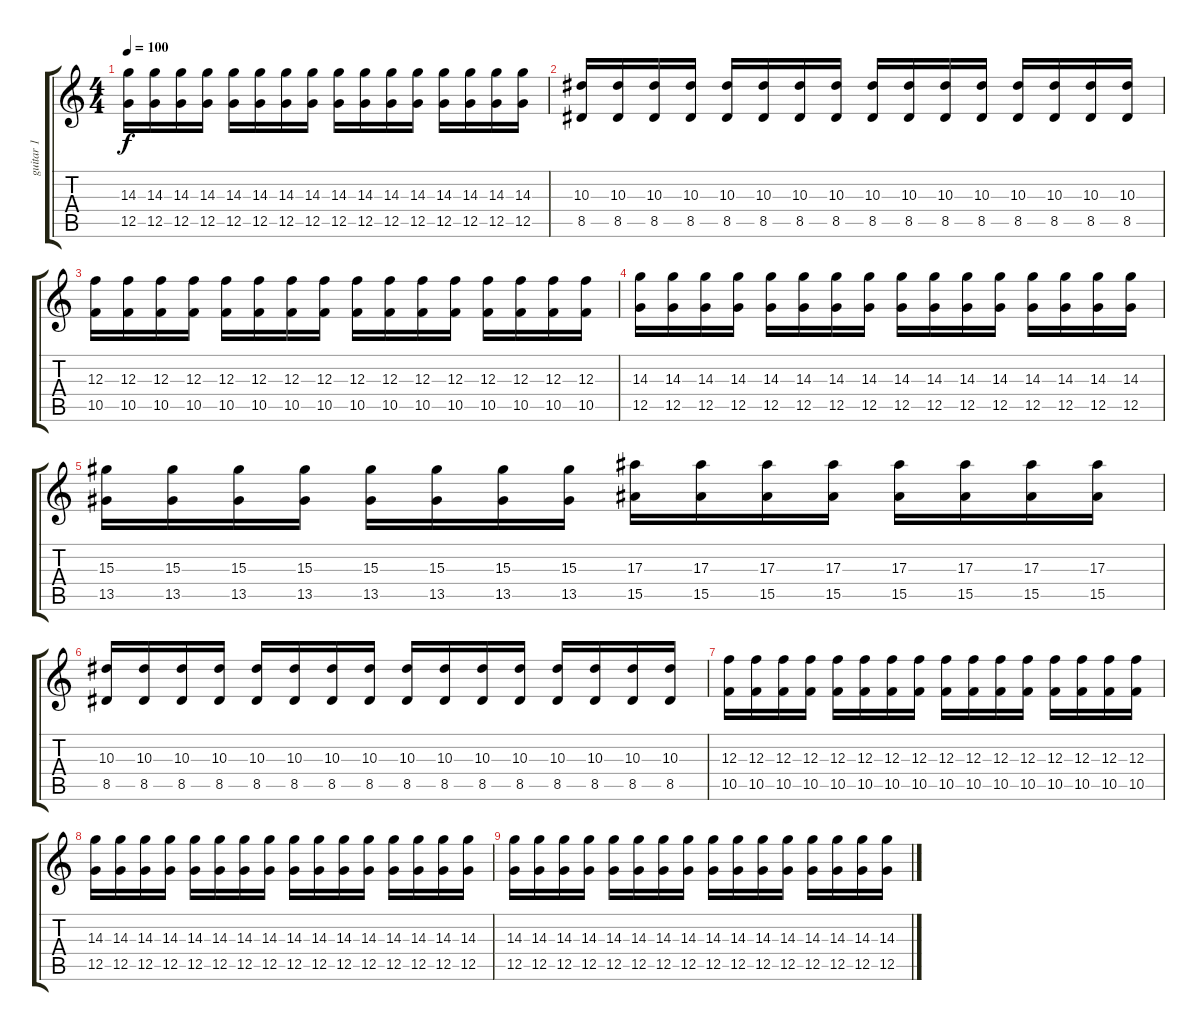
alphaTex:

\track ("guitar 1" "guitar 1") {instrument distortionguitar}
\staff {score tabs}
\tuning (D4 A3 F3 C3 G2 C2) {hide}
\ts (4 4)
\tempo 100
\clef g2
\ks c
(14.3 12.5).16{dy f} (14.3 12.5).16 (14.3 12.5).16 (14.3 12.5).16 (14.3 12.5).16 (14.3 12.5).16 (14.3 12.5).16 (14.3 12.5).16 (14.3 12.5).16 (14.3 12.5).16 (14.3 12.5).16 (14.3 12.5).16 (14.3 12.5).16 (14.3 12.5).16 (14.3 12.5).16 (14.3 12.5).16 |
(10.3 8.5).16 (10.3 8.5).16 (10.3 8.5).16 (10.3 8.5).16 (10.3 8.5).16 (10.3 8.5).16 (10.3 8.5).16 (10.3 8.5).16 (10.3 8.5).16 (10.3 8.5).16 (10.3 8.5).16 (10.3 8.5).16 (10.3 8.5).16 (10.3 8.5).16 (10.3 8.5).16 (10.3 8.5).16 |
(12.3 10.5).16 (12.3 10.5).16 (12.3 10.5).16 (12.3 10.5).16 (12.3 10.5).16 (12.3 10.5).16 (12.3 10.5).16 (12.3 10.5).16 (12.3 10.5).16 (12.3 10.5).16 (12.3 10.5).16 (12.3 10.5).16 (12.3 10.5).16 (12.3 10.5).16 (12.3 10.5).16 (12.3 10.5).16 |
(14.3 12.5).16 (14.3 12.5).16 (14.3 12.5).16 (14.3 12.5).16 (14.3 12.5).16 (14.3 12.5).16 (14.3 12.5).16 (14.3 12.5).16 (14.3 12.5).16 (14.3 12.5).16 (14.3 12.5).16 (14.3 12.5).16 (14.3 12.5).16 (14.3 12.5).16 (14.3 12.5).16 (14.3 12.5).16 |
(15.3 13.5).16 (15.3 13.5).16 (15.3 13.5).16 (15.3 13.5).16 (15.3 13.5).16 (15.3 13.5).16 (15.3 13.5).16 (15.3 13.5).16 (17.3 15.5).16 (17.3 15.5).16 (17.3 15.5).16 (17.3 15.5).16 (17.3 15.5).16 (17.3 15.5).16 (17.3 15.5).16 (17.3 15.5).16 |
(10.3 8.5).16 (10.3 8.5).16 (10.3 8.5).16 (10.3 8.5).16 (10.3 8.5).16 (10.3 8.5).16 (10.3 8.5).16 (10.3 8.5).16 (10.3 8.5).16 (10.3 8.5).16 (10.3 8.5).16 (10.3 8.5).16 (10.3 8.5).16 (10.3 8.5).16 (10.3 8.5).16 (10.3 8.5).16 |
(12.3 10.5).16 (12.3 10.5).16 (12.3 10.5).16 (12.3 10.5).16 (12.3 10.5).16 (12.3 10.5).16 (12.3 10.5).16 (12.3 10.5).16 (12.3 10.5).16 (12.3 10.5).16 (12.3 10.5).16 (12.3 10.5).16 (12.3 10.5).16 (12.3 10.5).16 (12.3 10.5).16 (12.3 10.5).16 |
(14.3 12.5).16 (14.3 12.5).16 (14.3 12.5).16 (14.3 12.5).16 (14.3 12.5).16 (14.3 12.5).16 (14.3 12.5).16 (14.3 12.5).16 (14.3 12.5).16 (14.3 12.5).16 (14.3 12.5).16 (14.3 12.5).16 (14.3 12.5).16 (14.3 12.5).16 (14.3 12.5).16 (14.3 12.5).16 |
(14.3 12.5).16 (14.3 12.5).16 (14.3 12.5).16 (14.3 12.5).16 (14.3 12.5).16 (14.3 12.5).16 (14.3 12.5).16 (14.3 12.5).16 (14.3 12.5).16 (14.3 12.5).16 (14.3 12.5).16 (14.3 12.5).16 (14.3 12.5).16 (14.3 12.5).16 (14.3 12.5).16 (14.3 12.5).16
